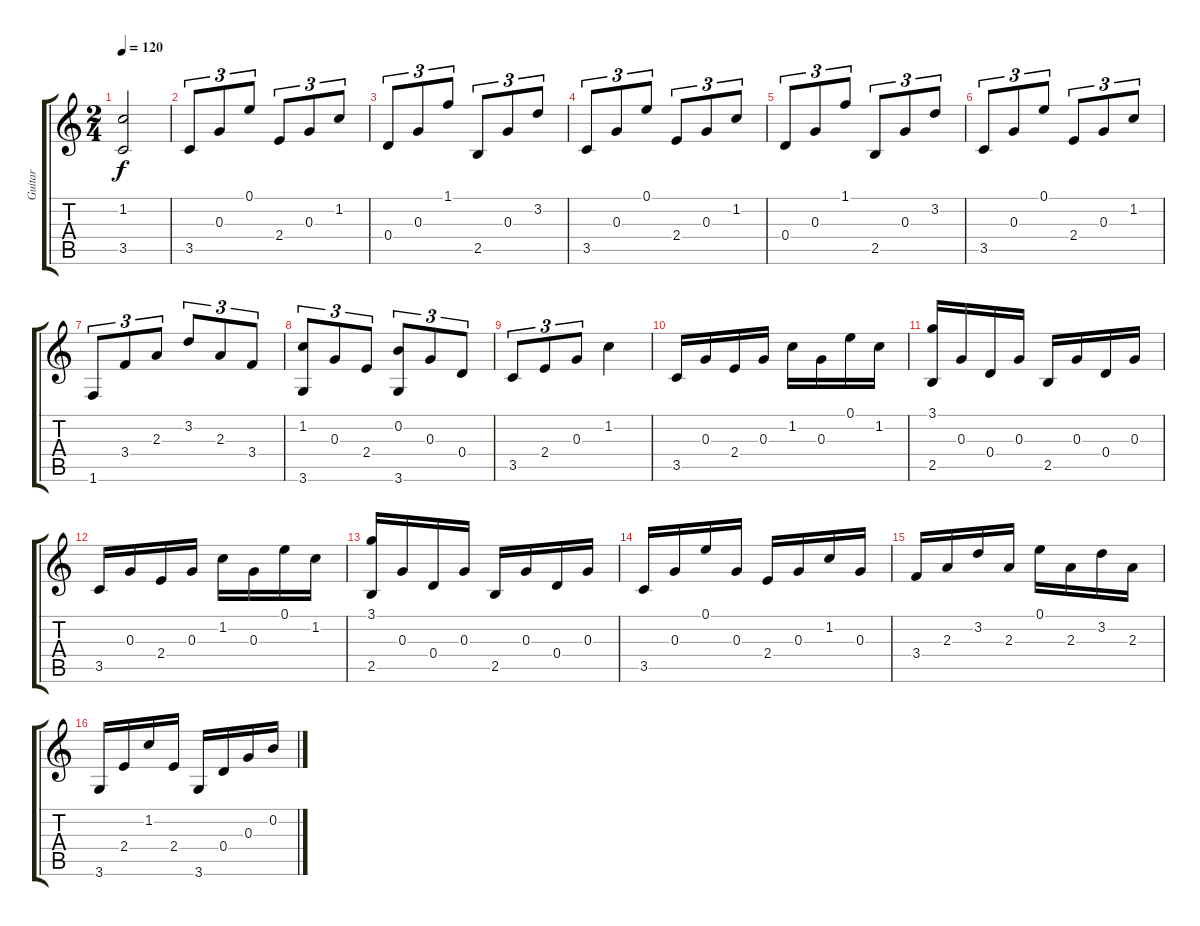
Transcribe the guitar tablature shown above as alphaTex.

\track ("Guitar" "Guitar") {instrument acousticguitarnylon}
\staff {score tabs}
\tuning (E4 B3 G3 D3 A2 E2) {hide}
\ts (2 4)
\tempo 120
\clef g2
\ks c
(1.2 3.5).2{dy f} |
3.5.8{tu (3 2)} 0.3.8{tu (3 2)} 0.1.8{tu (3 2)} 2.4.8{tu (3 2)} 0.3.8{tu (3 2)} 1.2.8{tu (3 2)} |
0.4.8{tu (3 2)} 0.3.8{tu (3 2)} 1.1.8{tu (3 2)} 2.5.8{tu (3 2)} 0.3.8{tu (3 2)} 3.2.8{tu (3 2)} |
3.5.8{tu (3 2)} 0.3.8{tu (3 2)} 0.1.8{tu (3 2)} 2.4.8{tu (3 2)} 0.3.8{tu (3 2)} 1.2.8{tu (3 2)} |
0.4.8{tu (3 2)} 0.3.8{tu (3 2)} 1.1.8{tu (3 2)} 2.5.8{tu (3 2)} 0.3.8{tu (3 2)} 3.2.8{tu (3 2)} |
3.5.8{tu (3 2)} 0.3.8{tu (3 2)} 0.1.8{tu (3 2)} 2.4.8{tu (3 2)} 0.3.8{tu (3 2)} 1.2.8{tu (3 2)} |
1.6.8{tu (3 2)} 3.4.8{tu (3 2)} 2.3.8{tu (3 2)} 3.2.8{tu (3 2)} 2.3.8{tu (3 2)} 3.4.8{tu (3 2)} |
(1.2 3.6).8{tu (3 2)} 0.3.8{tu (3 2)} 2.4.8{tu (3 2)} (0.2 3.6).8{tu (3 2)} 0.3.8{tu (3 2)} 0.4.8{tu (3 2)} |
3.5.8{tu (3 2)} 2.4.8{tu (3 2)} 0.3.8{tu (3 2)} 1.2.4 |
3.5.16 0.3.16 2.4.16 0.3.16 1.2.16 0.3.16 0.1.16 1.2.16 |
(3.1 2.5).16 0.3.16 0.4.16 0.3.16 2.5.16 0.3.16 0.4.16 0.3.16 |
3.5.16 0.3.16 2.4.16 0.3.16 1.2.16 0.3.16 0.1.16 1.2.16 |
(3.1 2.5).16 0.3.16 0.4.16 0.3.16 2.5.16 0.3.16 0.4.16 0.3.16 |
3.5.16 0.3.16 0.1.16 0.3.16 2.4.16 0.3.16 1.2.16 0.3.16 |
3.4.16 2.3.16 3.2.16 2.3.16 0.1.16 2.3.16 3.2.16 2.3.16 |
3.6.16 2.4.16 1.2.16 2.4.16 3.6.16 0.4.16 0.3.16 0.2.16
